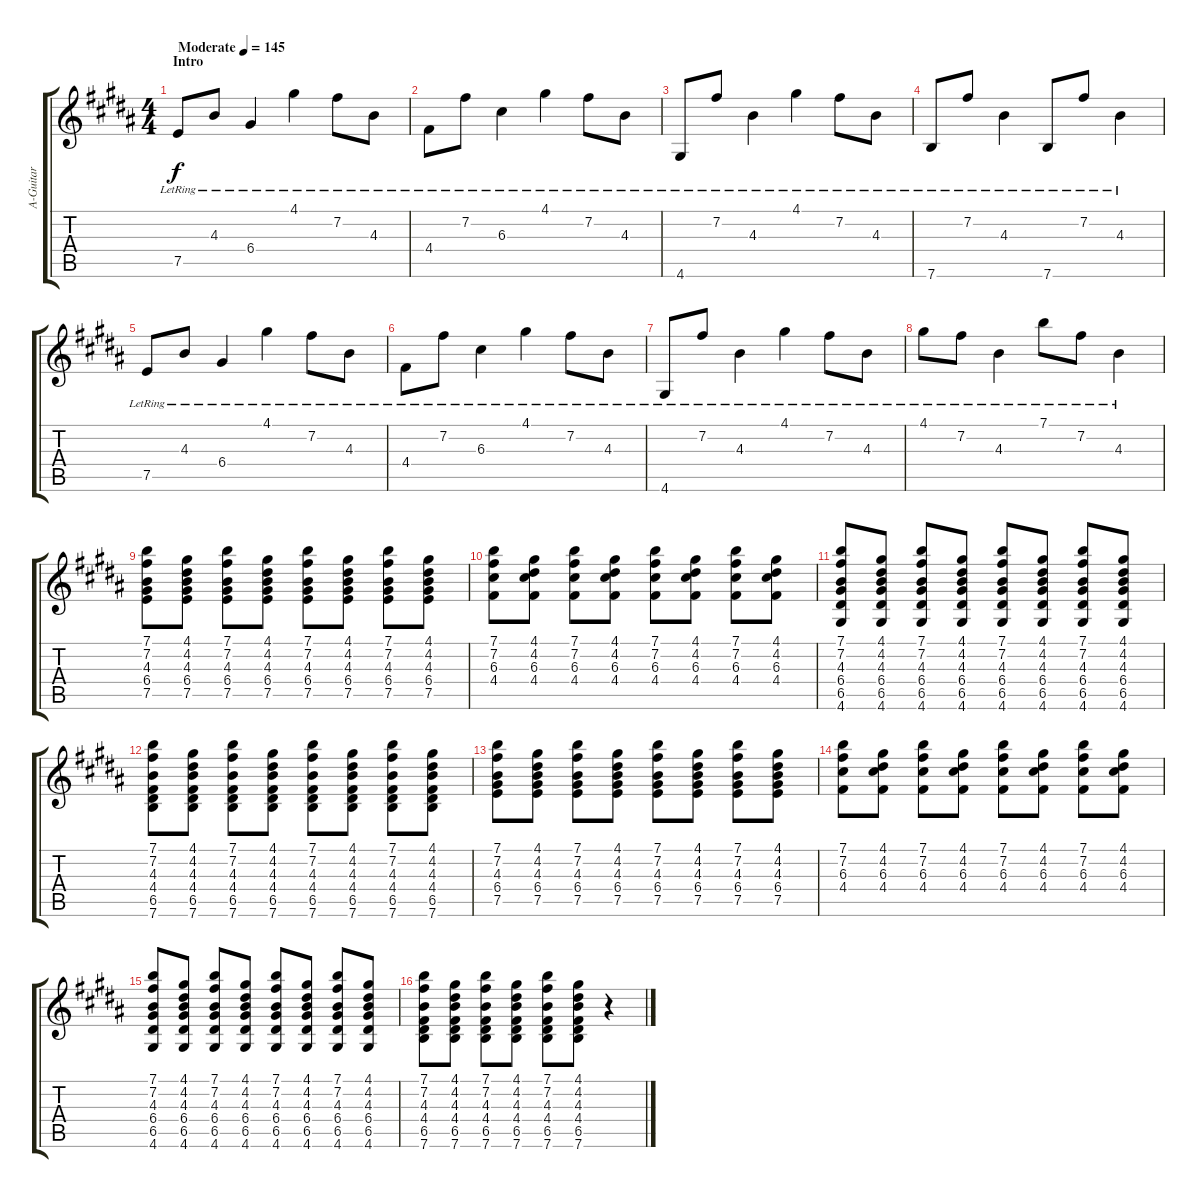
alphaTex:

\track ("A-Guitar" "A-Guitar") {instrument acousticguitarsteel}
\staff {score tabs}
\tuning (E4 B3 G3 D3 A2 E2) {hide}
\ts (4 4)
\section ("" "Intro")
\tempo (145 "Moderate")
\clef g2
\ks b
7.5{lr}.8{dy f instrument acousticguitarsteel} 4.3{lr}.8 6.4{lr}.4 4.1{lr}.4 7.2{lr}.8 4.3{lr}.8 |
4.4{lr}.8 7.2{lr}.8 6.3{lr}.4 4.1{lr}.4 7.2{lr}.8 4.3{lr}.8 |
4.6{lr}.8 7.2{lr}.8 4.3{lr}.4 4.1{lr}.4 7.2{lr}.8 4.3{lr}.8 |
7.6{lr}.8 7.2{lr}.8 4.3{lr}.4 7.6{lr}.8 7.2{lr}.8 4.3{lr}.4 |
7.5{lr}.8 4.3{lr}.8 6.4{lr}.4 4.1{lr}.4 7.2{lr}.8 4.3{lr}.8 |
4.4{lr}.8 7.2{lr}.8 6.3{lr}.4 4.1{lr}.4 7.2{lr}.8 4.3{lr}.8 |
4.6{lr}.8 7.2{lr}.8 4.3{lr}.4 4.1{lr}.4 7.2{lr}.8 4.3{lr}.8 |
4.1{lr}.8 7.2{lr}.8 4.3{lr}.4 7.1{lr}.8 7.2{lr}.8 4.3{lr}.4 |
(7.1 7.2 4.3 6.4 7.5).8 (4.1 4.2 4.3 6.4 7.5).8 (7.1 7.2 4.3 6.4 7.5).8 (4.1 4.2 4.3 6.4 7.5).8 (7.1 7.2 4.3 6.4 7.5).8 (4.1 4.2 4.3 6.4 7.5).8 (7.1 7.2 4.3 6.4 7.5).8 (4.1 4.2 4.3 6.4 7.5).8 |
(7.1 7.2 6.3 4.4).8 (4.1 4.2 6.3 4.4).8 (7.1 7.2 6.3 4.4).8 (4.1 4.2 6.3 4.4).8 (7.1 7.2 6.3 4.4).8 (4.1 4.2 6.3 4.4).8 (7.1 7.2 6.3 4.4).8 (4.1 4.2 6.3 4.4).8 |
(7.1 7.2 4.3 6.4 6.5 4.6).8 (4.1 4.2 4.3 6.4 6.5 4.6).8 (7.1 7.2 4.3 6.4 6.5 4.6).8 (4.1 4.2 4.3 6.4 6.5 4.6).8 (7.1 7.2 4.3 6.4 6.5 4.6).8 (4.1 4.2 4.3 6.4 6.5 4.6).8 (7.1 7.2 4.3 6.4 6.5 4.6).8 (4.1 4.2 4.3 6.4 6.5 4.6).8 |
(7.1 7.2 4.3 4.4 6.5 7.6).8 (4.1 4.2 4.3 4.4 6.5 7.6).8 (7.1 7.2 4.3 4.4 6.5 7.6).8 (4.1 4.2 4.3 4.4 6.5 7.6).8 (7.1 7.2 4.3 4.4 6.5 7.6).8 (4.1 4.2 4.3 4.4 6.5 7.6).8 (7.1 7.2 4.3 4.4 6.5 7.6).8 (4.1 4.2 4.3 4.4 6.5 7.6).8 |
(7.1 7.2 4.3 6.4 7.5).8 (4.1 4.2 4.3 6.4 7.5).8 (7.1 7.2 4.3 6.4 7.5).8 (4.1 4.2 4.3 6.4 7.5).8 (7.1 7.2 4.3 6.4 7.5).8 (4.1 4.2 4.3 6.4 7.5).8 (7.1 7.2 4.3 6.4 7.5).8 (4.1 4.2 4.3 6.4 7.5).8 |
(7.1 7.2 6.3 4.4).8 (4.1 4.2 6.3 4.4).8 (7.1 7.2 6.3 4.4).8 (4.1 4.2 6.3 4.4).8 (7.1 7.2 6.3 4.4).8 (4.1 4.2 6.3 4.4).8 (7.1 7.2 6.3 4.4).8 (4.1 4.2 6.3 4.4).8 |
(7.1 7.2 4.3 6.4 6.5 4.6).8 (4.1 4.2 4.3 6.4 6.5 4.6).8 (7.1 7.2 4.3 6.4 6.5 4.6).8 (4.1 4.2 4.3 6.4 6.5 4.6).8 (7.1 7.2 4.3 6.4 6.5 4.6).8 (4.1 4.2 4.3 6.4 6.5 4.6).8 (7.1 7.2 4.3 6.4 6.5 4.6).8 (4.1 4.2 4.3 6.4 6.5 4.6).8 |
(7.1 7.2 4.3 4.4 6.5 7.6).8 (4.1 4.2 4.3 4.4 6.5 7.6).8 (7.1 7.2 4.3 4.4 6.5 7.6).8 (4.1 4.2 4.3 4.4 6.5 7.6).8 (7.1 7.2 4.3 4.4 6.5 7.6).8 (4.1 4.2 4.3 4.4 6.5 7.6).8 r.4
